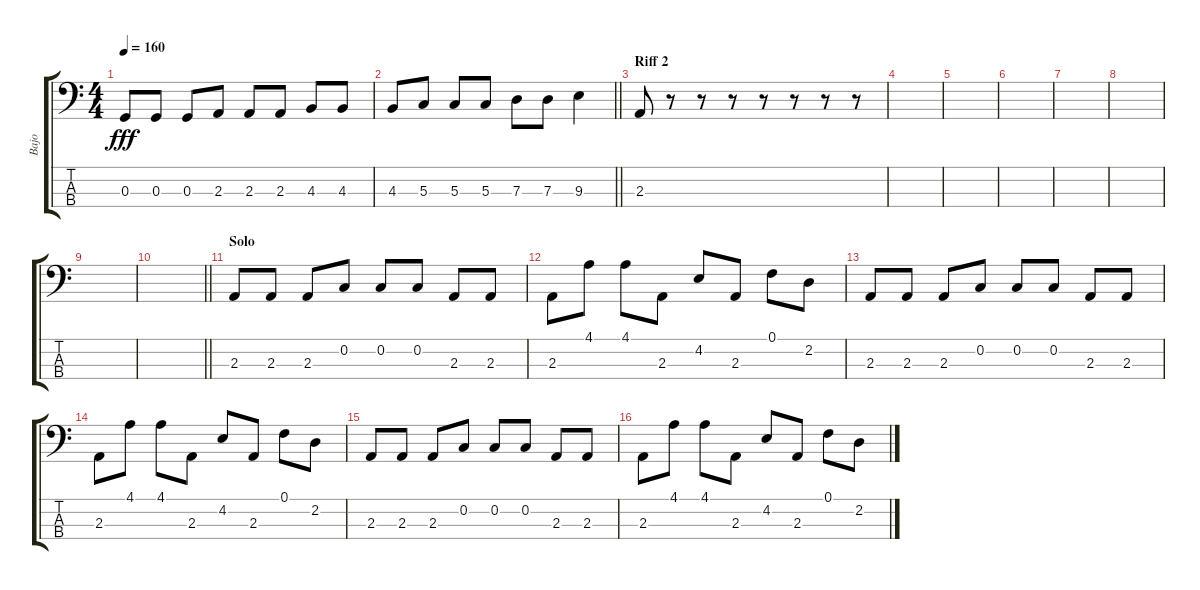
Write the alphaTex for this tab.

\track ("Bajo" "Bajo") {instrument electricbassfinger}
\staff {score tabs}
\tuning (F2 C2 G1 D1) {hide}
\ts (4 4)
\tempo 160
\clef f4
\ks c
0.3.8{dy fff} 0.3.8 0.3.8 2.3.8 2.3.8 2.3.8 4.3.8 4.3.8 |
\barLineRight lightlight
4.3.8 5.3.8 5.3.8 5.3.8 7.3.8 7.3.8 9.3.4 |
\section ("" "Riff 2")
2.3.8 r.8 r.8 r.8 r.8 r.8 r.8 r.8 |
|
|
|
|
|
|
\barLineRight lightlight
|
\section ("" "Solo")
2.3.8 2.3.8 2.3.8 0.2.8 0.2.8 0.2.8 2.3.8 2.3.8 |
2.3.8 4.1.8 4.1.8 2.3.8 4.2.8 2.3.8 0.1.8 2.2.8 |
2.3.8 2.3.8 2.3.8 0.2.8 0.2.8 0.2.8 2.3.8 2.3.8 |
2.3.8 4.1.8 4.1.8 2.3.8 4.2.8 2.3.8 0.1.8 2.2.8 |
2.3.8 2.3.8 2.3.8 0.2.8 0.2.8 0.2.8 2.3.8 2.3.8 |
2.3.8 4.1.8 4.1.8 2.3.8 4.2.8 2.3.8 0.1.8 2.2.8
